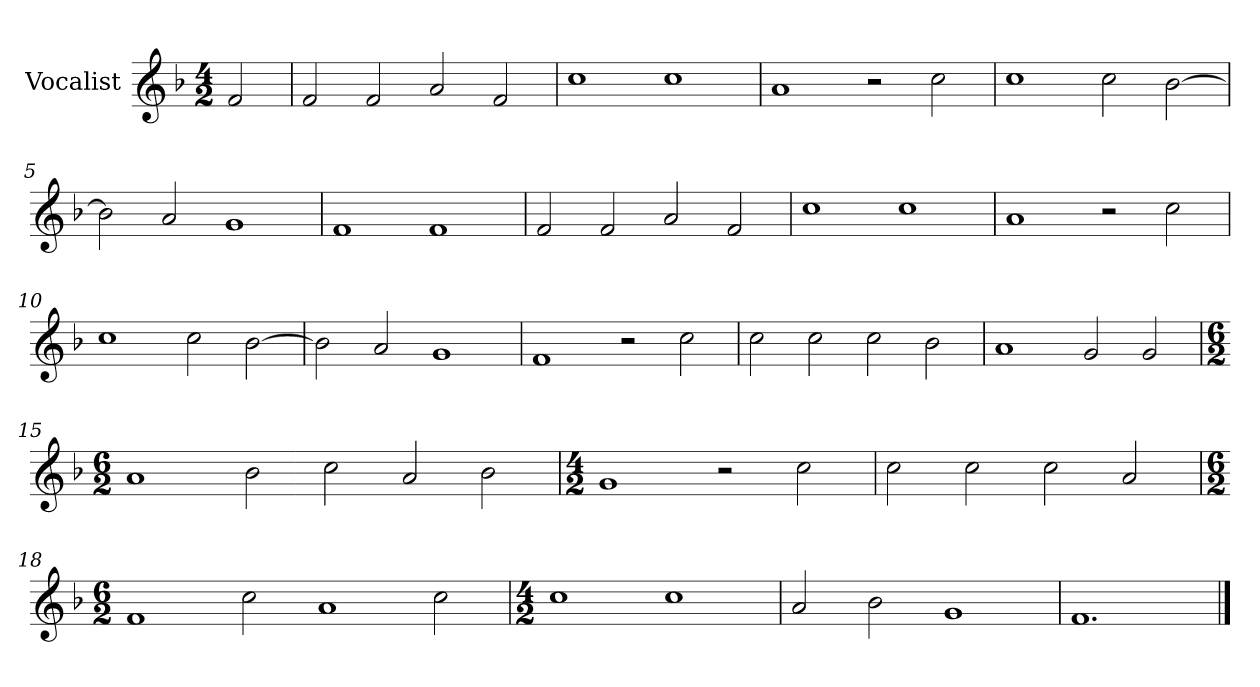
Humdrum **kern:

**kern
*part1
*staff1
*I"Vocalist
*k[b-]
*F:
*M4/2
=
2f
=1
2f
2f
2a
2f
=2
1cc
1cc
=3
1a
2r
2cc
=4
1cc
2cc
[2b-
=5
2b-]
2a
1g
=6
1f
1f
=7
2f
2f
2a
2f
=8
1cc
1cc
=9
1a
2r
2cc
=10
1cc
2cc
[2b-
=11
2b-]
2a
1g
=12
1f
2r
2cc
=13
2cc
2cc
2cc
2b-
=14
1a
2g
2g
=15
*M6/2
1a
2b-
2cc
2a
2b-
=16
*M4/2
1g
2r
2cc
=17
2cc
2cc
2cc
2a
=18
*M6/2
1f
2cc
1a
2cc
=19
*M4/2
1cc
1cc
=20
2a
2b-
1g
=21
1.f
==
*-
